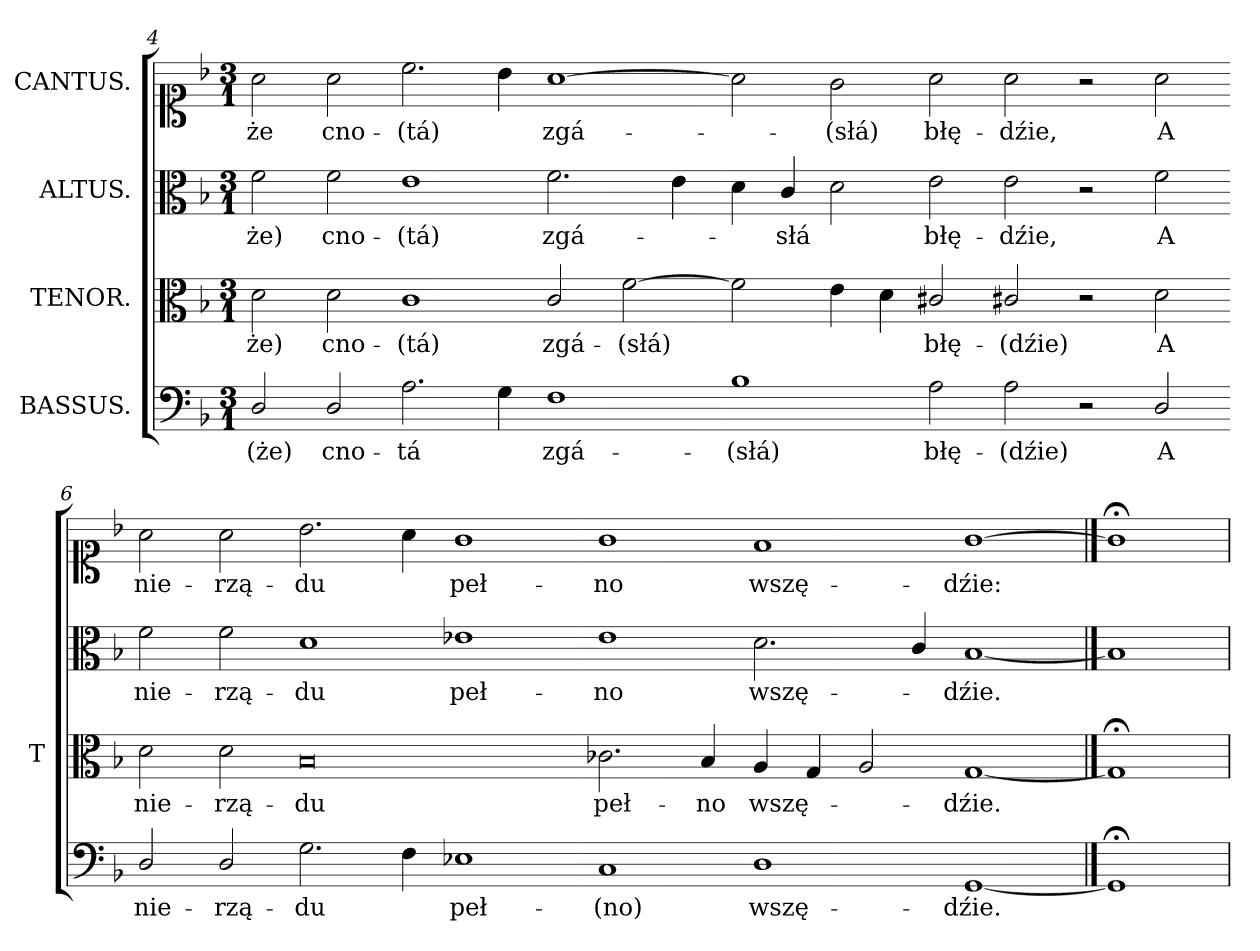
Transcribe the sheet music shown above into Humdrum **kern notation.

**kern	**text	**kern	**text	**kern	**text	**kern	**text
*part4	*part4	*part3	*part3	*part2	*part2	*part1	*part1
*staff4	*staff4	*staff3	*staff3	*staff2	*staff2	*staff1	*staff1
*I"BASSUS.	*	*I"TENOR.	*	*I"ALTUS.	*	*I"CANTUS.	*
*	*	*I'T	*	*	*	*	*
*clefF4	*	*clefC3	*	*clefC3	*	*clefC1	*
*k[b-]	*	*k[b-]	*	*k[b-]	*	*k[b-]	*
*M3/1	*	*M3/1	*	*M3/1	*	*M3/1	*
=4	=4	=4	=4	=4	=4	=4	=4
2D/	-(że)	2d\	-że)	2f\	-że)	2a\	-że
2D/	cno-	2d\	cno-	2f\	cno-	2a\	cno-
2.A\	-tá	1c\	-(tá)	1e\	-(tá)	2.cc\	-(tá)
4G\	.	.	.	.	.	4b-\	.
1F\	zgá-	2c/	zgá-	2.f\	zgá-	[1a\	zgá-
.	.	[2f\	-(słá)	.	.	.	.
.	.	.	.	4e\	.	.	.
=5-	=5-	=5-	=5-	=5-	=5-	=5-	=5-
1B-\	-(słá)	2f\]	.	4d\	.	2a\]	.
.	.	.	.	4c/	-słá	.	.
.	.	4e\	.	2d\	.	2g\	-(słá)
.	.	4d\	.	.	.	.	.
2A\	błę-	2c#X/	błę-	2e\	błę-	2a\	błę-
2A\	-(dźie)	2c#X/	-(dźie)	2e\	-dźie,	2a\	-dźie,
2r	.	2r	.	2r	.	2r	.
2D/	A	2d\	A	2f\	A	2a\	A
=6-	=6-	=6-	=6-	=6-	=6-	=6-	=6-
2D/	nie-	2d\	nie-	2f\	nie-	2a\	nie-
2D/	-rzą-	2d\	-rzą-	2f\	-rzą-	2a\	-rzą-
2.G\	-du	0B-/	-du	1d\	-du	2.b-\	-du
4F\	.	.	.	.	.	4a\	.
1E-X\	peł-	.	.	1e-X\	peł-	1g\	peł-
=7-	=7-	=7-	=7-	=7-	=7-	=7-	=7-
1C/	-(no)	2.c-X\	peł-	1e-\	-no	1g\	-no
.	.	4B-/	-no	.	.	.	.
1D\	wszę-	4A/	wszę-	2.d\	wszę-	1f/	wszę-
.	.	4G/	.	.	.	.	.
.	.	2A/	.	.	.	.	.
.	.	.	.	4c/	.	.	.
[1GG/	-dźie.	[1G/	-dźie.	[1B-/	-dźie.	[1g\	-dźie:
==8	==8	==8	==8	==8	==8	==8	==8
1GG;</]	.	1G;</]	.	1B-/]	.	1g;<\]	.
=	=	=	=	=	=	=	=
*-	*-	*-	*-	*-	*-	*-	*-
